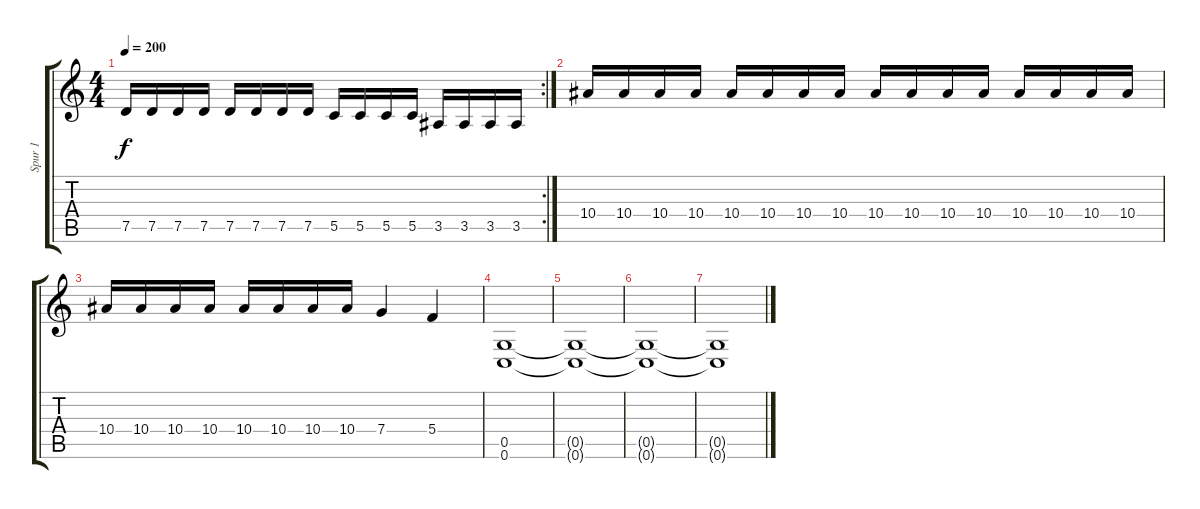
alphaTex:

\track ("Spur 1" "Spur 1") {instrument distortionguitar}
\staff {score tabs}
\tuning (D4 A3 F3 C3 G2 C2) {hide}
\rc 2
\ts (4 4)
\tempo 200
\clef g2
\ks c
7.5.16{dy f} 7.5.16 7.5.16 7.5.16 7.5.16 7.5.16 7.5.16 7.5.16 5.5.16 5.5.16 5.5.16 5.5.16 3.5.16 3.5.16 3.5.16 3.5.16 |
10.4.16 10.4.16 10.4.16 10.4.16 10.4.16 10.4.16 10.4.16 10.4.16 10.4.16 10.4.16 10.4.16 10.4.16 10.4.16 10.4.16 10.4.16 10.4.16 |
10.4.16 10.4.16 10.4.16 10.4.16 10.4.16 10.4.16 10.4.16 10.4.16 7.4.4 5.4.4 |
(0.5 0.6).1 |
(0.5{t} 0.6{t}).1{volume 0} |
(0.5{t} 0.6{t}).1 |
(0.5{t} 0.6{t}).1
